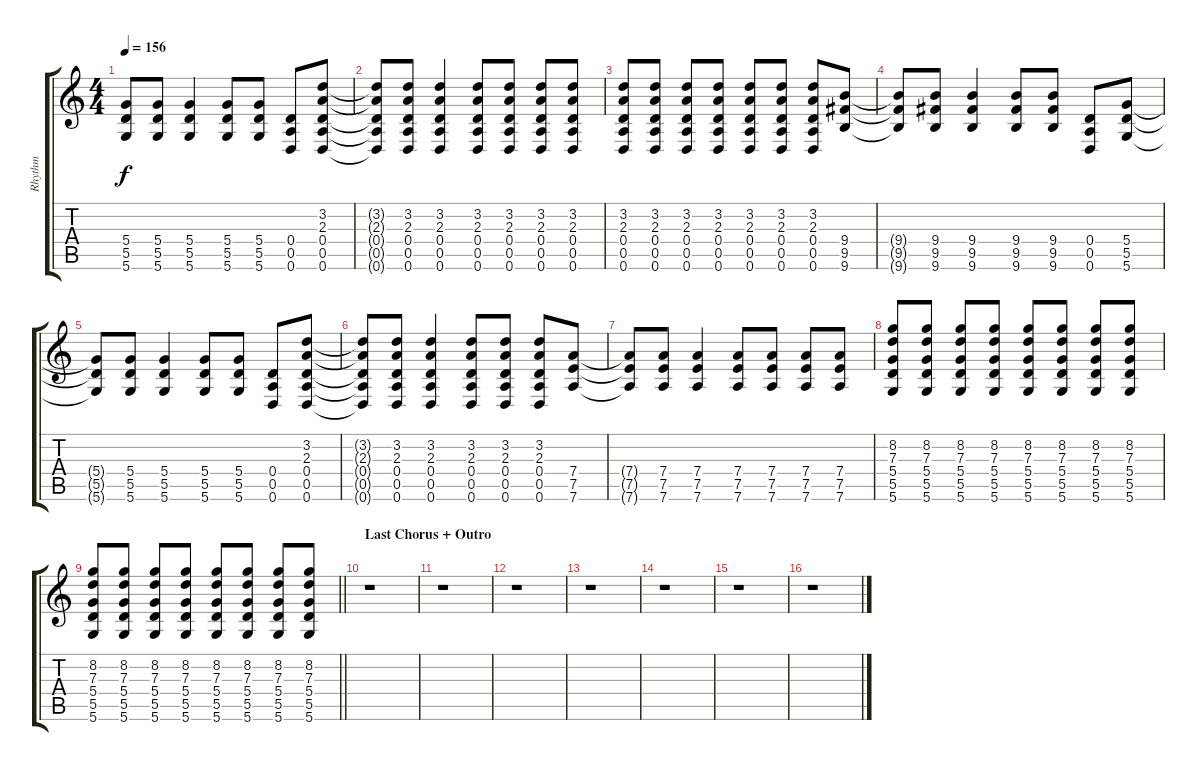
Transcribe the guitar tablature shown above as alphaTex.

\track ("Rhythm" "Rhythm") {instrument distortionguitar}
\staff {score tabs}
\tuning (E4 B3 G3 D3 A2 D2) {hide}
\ts (4 4)
\tempo 156
\clef g2
\ks c
(5.4{t} 5.5{t} 5.6{t}).8{dy f} (5.4 5.5 5.6).8 (5.4 5.5 5.6).4 (5.4 5.5 5.6).8 (5.4 5.5 5.6).8 (0.4 0.5 0.6).8 (3.2 2.3 0.4 0.5 0.6).8 |
(3.2{t} 2.3{t} 0.4{t} 0.5{t} 0.6{t}).8 (3.2 2.3 0.4 0.5 0.6).8 (3.2 2.3 0.4 0.5 0.6).4 (3.2 2.3 0.4 0.5 0.6).8 (3.2 2.3 0.4 0.5 0.6).8 (3.2 2.3 0.4 0.5 0.6).8 (3.2 2.3 0.4 0.5 0.6).8 |
(3.2 2.3 0.4 0.5 0.6).8 (3.2 2.3 0.4 0.5 0.6).8 (3.2 2.3 0.4 0.5 0.6).8 (3.2 2.3 0.4 0.5 0.6).8 (3.2 2.3 0.4 0.5 0.6).8 (3.2 2.3 0.4 0.5 0.6).8 (3.2 2.3 0.4 0.5 0.6).8 (9.4 9.5 9.6).8 |
(9.4{t} 9.5{t} 9.6{t}).8 (9.4 9.5 9.6).8 (9.4 9.5 9.6).4 (9.4 9.5 9.6).8 (9.4 9.5 9.6).8 (0.4 0.5 0.6).8 (5.4 5.5 5.6).8 |
(5.4{t} 5.5{t} 5.6{t}).8 (5.4 5.5 5.6).8 (5.4 5.5 5.6).4 (5.4 5.5 5.6).8 (5.4 5.5 5.6).8 (0.4 0.5 0.6).8 (3.2 2.3 0.4 0.5 0.6).8 |
(3.2{t} 2.3{t} 0.4{t} 0.5{t} 0.6{t}).8 (3.2 2.3 0.4 0.5 0.6).8 (3.2 2.3 0.4 0.5 0.6).4 (3.2 2.3 0.4 0.5 0.6).8 (3.2 2.3 0.4 0.5 0.6).8 (3.2 2.3 0.4 0.5 0.6).8 (7.4 7.5 7.6).8 |
(7.4{t} 7.5{t} 7.6{t}).8 (7.4 7.5 7.6).8 (7.4 7.5 7.6).4 (7.4 7.5 7.6).8 (7.4 7.5 7.6).8 (7.4 7.5 7.6).8 (7.4 7.5 7.6).8 |
(8.2 7.3 5.4 5.5 5.6).8 (8.2 7.3 5.4 5.5 5.6).8 (8.2 7.3 5.4 5.5 5.6).8 (8.2 7.3 5.4 5.5 5.6).8 (8.2 7.3 5.4 5.5 5.6).8 (8.2 7.3 5.4 5.5 5.6).8 (8.2 7.3 5.4 5.5 5.6).8 (8.2 7.3 5.4 5.5 5.6).8 |
\barLineRight lightlight
(8.2 7.3 5.4 5.5 5.6).8 (8.2 7.3 5.4 5.5 5.6).8 (8.2 7.3 5.4 5.5 5.6).8 (8.2 7.3 5.4 5.5 5.6).8 (8.2 7.3 5.4 5.5 5.6).8 (8.2 7.3 5.4 5.5 5.6).8 (8.2 7.3 5.4 5.5 5.6).8 (8.2 7.3 5.4 5.5 5.6).8 |
\section ("" "Last Chorus + Outro")
r.1 |
r.1 |
r.1 |
r.1 |
r.1 |
r.1 |
r.1
